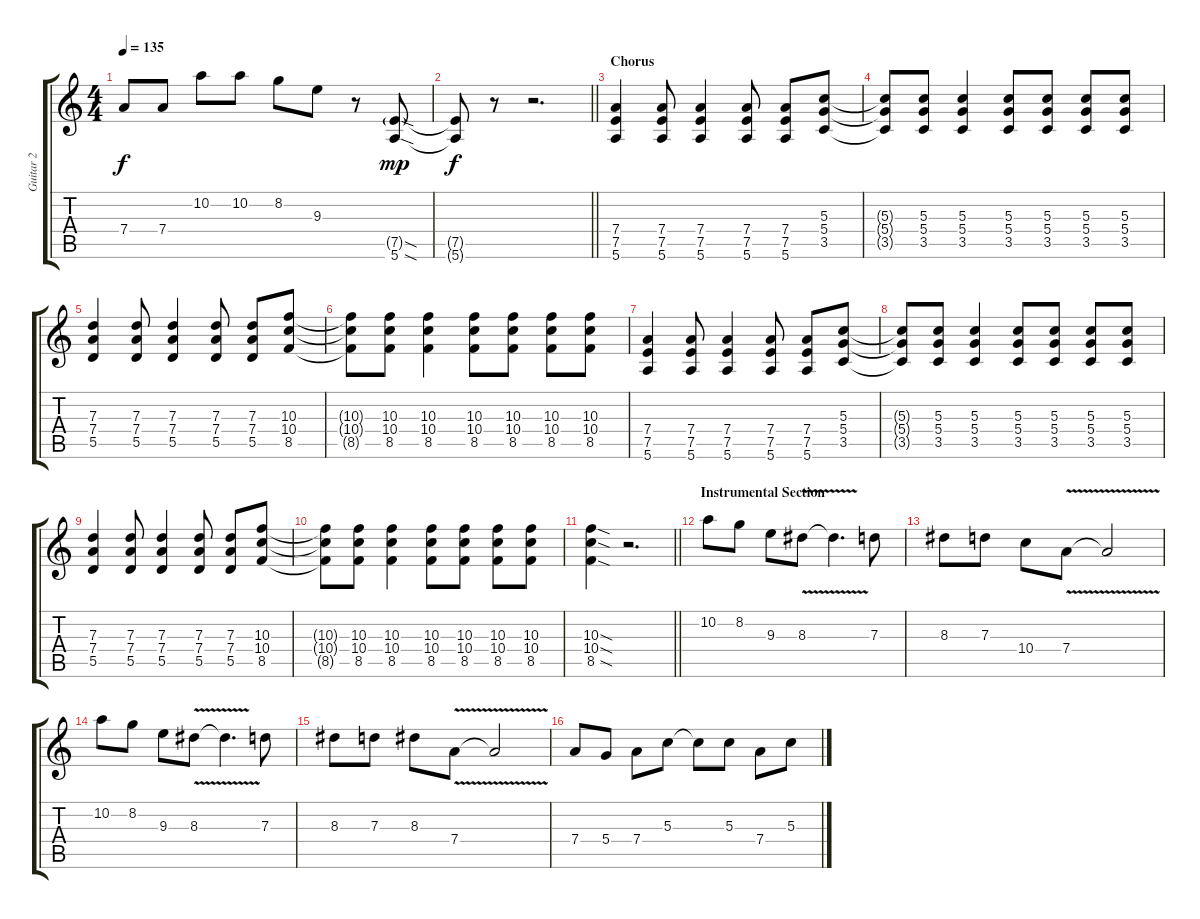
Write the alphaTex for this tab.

\track ("Guitar 2" "Guitar 2") {instrument overdrivenguitar}
\staff {score tabs}
\tuning (E4 B3 G3 D3 A2 E2) {hide}
\ts (4 4)
\tempo 135
\clef g2
\ks c
7.4.8{dy f} 7.4.8 10.2.8 10.2.8 8.2.8 9.3.8 r.8 (7.5{sod g} 5.6{sod}).8{dy mp} |
\barLineRight lightlight
(7.5{t} 5.6{t}).8{dy f} r.8 r.2{d} |
\section ("" "Chorus")
(7.4 7.5 5.6).4 (7.4 7.5 5.6).8 (7.4 7.5 5.6).4 (7.4 7.5 5.6).8 (7.4 7.5 5.6).8 (5.3 5.4 3.5).8 |
(5.3{t} 5.4{t} 3.5{t}).8 (5.3 5.4 3.5).8 (5.3 5.4 3.5).4 (5.3 5.4 3.5).8 (5.3 5.4 3.5).8 (5.3 5.4 3.5).8 (5.3 5.4 3.5).8 |
(7.3 7.4 5.5).4 (7.3 7.4 5.5).8 (7.3 7.4 5.5).4 (7.3 7.4 5.5).8 (7.3 7.4 5.5).8 (10.3 10.4 8.5).8 |
(10.3{t} 10.4{t} 8.5{t}).8 (10.3 10.4 8.5).8 (10.3 10.4 8.5).4 (10.3 10.4 8.5).8 (10.3 10.4 8.5).8 (10.3 10.4 8.5).8 (10.3 10.4 8.5).8 |
(7.4 7.5 5.6).4 (7.4 7.5 5.6).8 (7.4 7.5 5.6).4 (7.4 7.5 5.6).8 (7.4 7.5 5.6).8 (5.3 5.4 3.5).8 |
(5.3{t} 5.4{t} 3.5{t}).8 (5.3 5.4 3.5).8 (5.3 5.4 3.5).4 (5.3 5.4 3.5).8 (5.3 5.4 3.5).8 (5.3 5.4 3.5).8 (5.3 5.4 3.5).8 |
(7.3 7.4 5.5).4 (7.3 7.4 5.5).8 (7.3 7.4 5.5).4 (7.3 7.4 5.5).8 (7.3 7.4 5.5).8 (10.3 10.4 8.5).8 |
(10.3{t} 10.4{t} 8.5{t}).8 (10.3 10.4 8.5).8 (10.3 10.4 8.5).4 (10.3 10.4 8.5).8 (10.3 10.4 8.5).8 (10.3 10.4 8.5).8 (10.3 10.4 8.5).8 |
\barLineRight lightlight
(10.3{sod} 10.4{sod} 8.5{sod}).4 r.2{d} |
\section ("" "Instrumental Section")
10.2.8 8.2.8 9.3.8 8.3{v}.8 8.3{t}.4{d} 7.3.8 |
8.3.8 7.3.8 10.4.8 7.4{v}.8 7.4{t}.2 |
10.2.8 8.2.8 9.3.8 8.3{v}.8 8.3{t}.4{d} 7.3.8 |
8.3.8 7.3.8 8.3.8 7.4{v}.8 7.4{t}.2 |
7.4.8 5.4.8 7.4.8 5.3.8 5.3{t}.8 5.3.8 7.4.8 5.3.8
